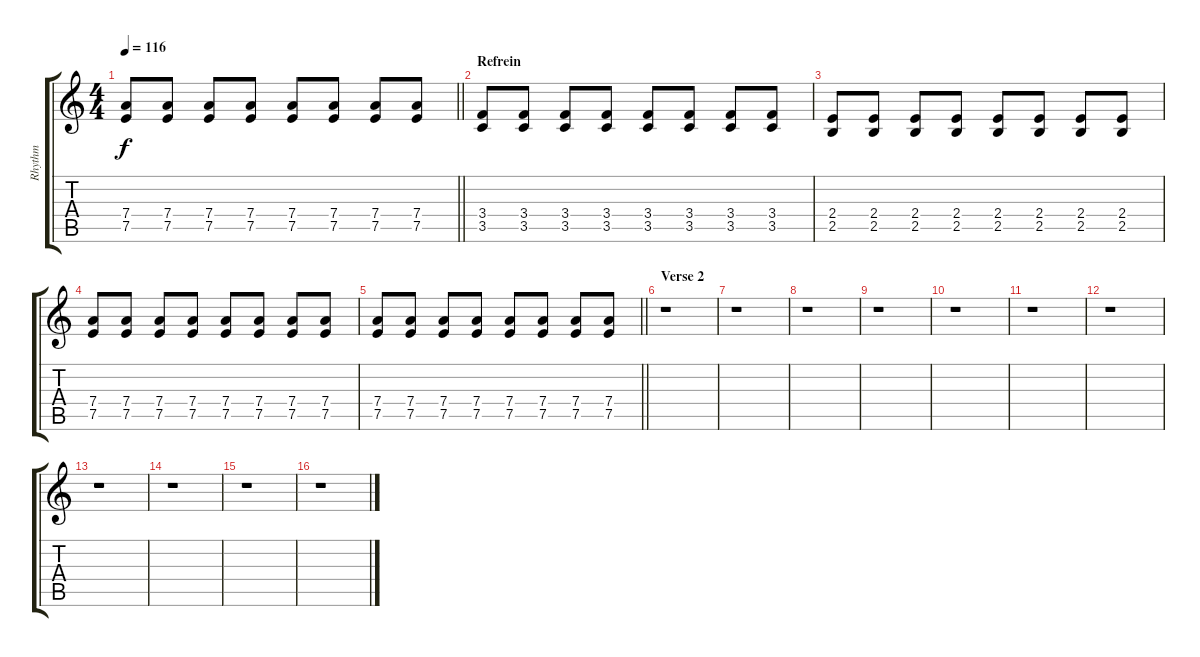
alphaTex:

\track ("Rhythm" "Rhythm") {instrument overdrivenguitar}
\staff {score tabs}
\tuning (E4 B3 G3 D3 A2 E2) {hide}
\ts (4 4)
\tempo 116
\clef g2
\barLineRight lightlight
\ks c
(7.4 7.5).8{dy f} (7.4 7.5).8 (7.4 7.5).8 (7.4 7.5).8 (7.4 7.5).8 (7.4 7.5).8 (7.4 7.5).8 (7.4 7.5).8 |
\section ("" "Refrein")
(3.4 3.5).8 (3.4 3.5).8 (3.4 3.5).8 (3.4 3.5).8 (3.4 3.5).8 (3.4 3.5).8 (3.4 3.5).8 (3.4 3.5).8 |
(2.4 2.5).8 (2.4 2.5).8 (2.4 2.5).8 (2.4 2.5).8 (2.4 2.5).8 (2.4 2.5).8 (2.4 2.5).8 (2.4 2.5).8 |
(7.4 7.5).8 (7.4 7.5).8 (7.4 7.5).8 (7.4 7.5).8 (7.4 7.5).8 (7.4 7.5).8 (7.4 7.5).8 (7.4 7.5).8 |
\barLineRight lightlight
(7.4 7.5).8 (7.4 7.5).8 (7.4 7.5).8 (7.4 7.5).8 (7.4 7.5).8 (7.4 7.5).8 (7.4 7.5).8 (7.4 7.5).8 |
\section ("" "Verse 2")
r.1 |
r.1 |
r.1 |
r.1 |
r.1 |
r.1 |
r.1 |
r.1 |
r.1 |
r.1 |
r.1
